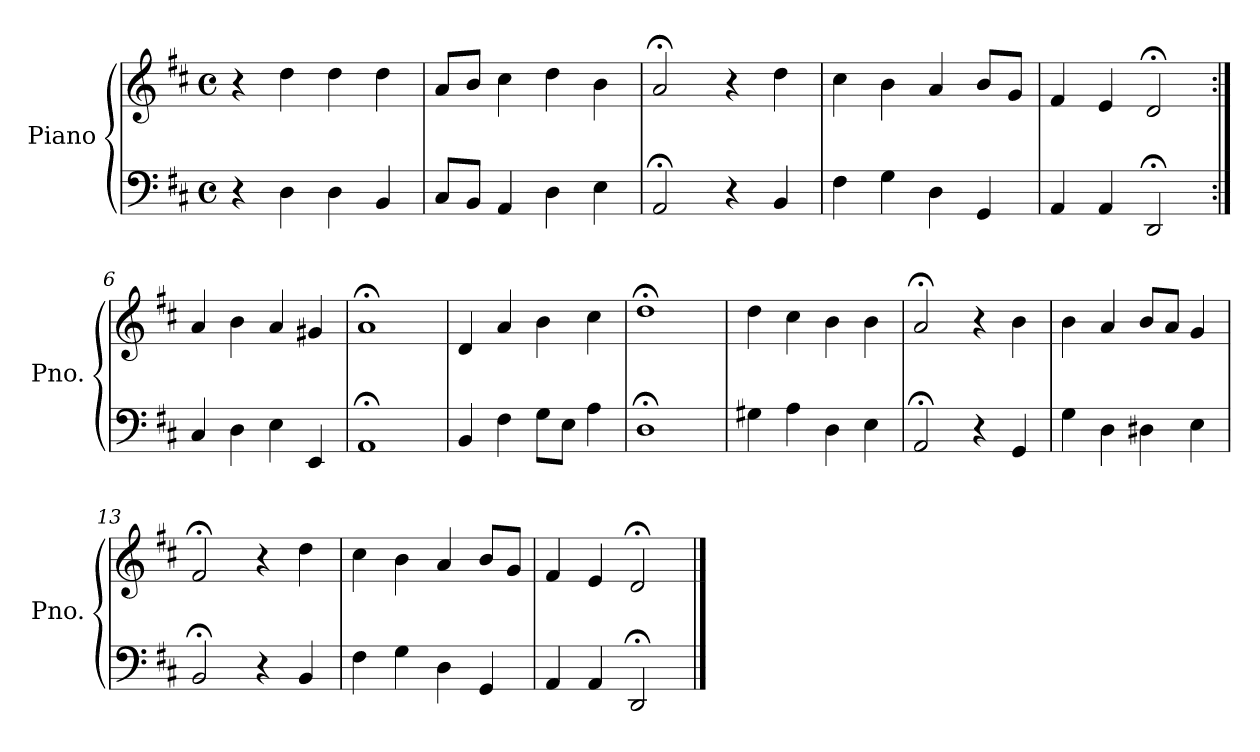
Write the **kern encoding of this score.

**kern	**kern
*part1	*part1
*staff2	*staff1
*I"Piano	*
*I'Pno.	*
*clefF4	*clefG2
*k[f#c#]	*k[f#c#]
*M4/4	*M4/4
*met(c)	*met(c)
=1	=1
4r	4r
4D\	4dd\
4D\	4dd\
4BB/	4dd\
=2	=2
8C#/L	8a/L
8BB/J	8b/J
4AA/	4cc#\
4D\	4dd\
4E\	4b\
=3	=3
2AA;</	2a;</
4r	4r
4BB/	4dd\
=4	=4
4F#\	4cc#\
4G\	4b\
4D\	4a/
4GG/	8b/L
.	8g/J
=5	=5
4AA/	4f#/
4AA/	4e/
2DD;</	2d;</
=6:|!	=6:|!
4C#/	4a/
4D\	4b\
4E\	4a/
4EE/	4g#X/
=7	=7
1AA;<	1a;<
!!LO:LB:g=z
=8	=8
4BB/	4d/
4F#\	4a/
8G\L	4b\
8E\J	.
4A\	4cc#\
=9	=9
1D;<	1dd;<
=10	=10
4G#X\	4dd\
4A\	4cc#\
4D\	4b\
4E\	4b\
=11	=11
2AA;</	2a;</
4r	4r
4GG/	4b\
=12	=12
4G\	4b\
4D\	4a/
4D#X\	8b/L
.	8a/J
4E\	4g/
=13	=13
2BB;</	2f#;</
4r	4r
4BB/	4dd\
=14	=14
4F#\	4cc#\
4G\	4b\
4D\	4a/
4GG/	8b/L
.	8g/J
=15	=15
4AA/	4f#/
4AA/	4e/
2DD;</	2d;</
==	==
*-	*-
